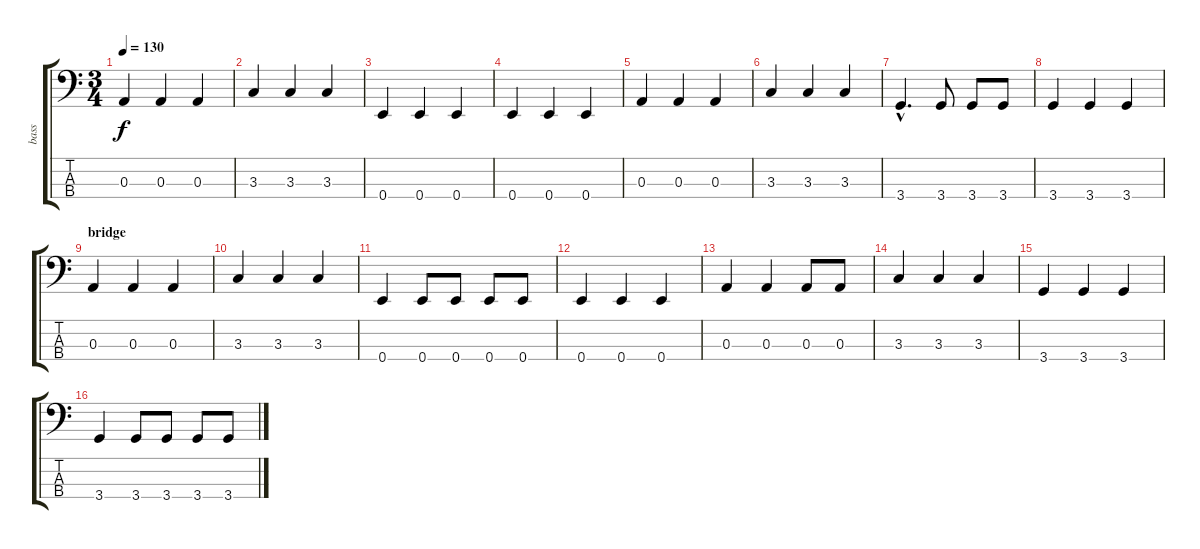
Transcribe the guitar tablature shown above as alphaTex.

\track ("bass" "bass") {instrument acousticbass}
\staff {score tabs}
\tuning (G2 D2 A1 E1) {hide}
\ts (3 4)
\tempo 130
\clef f4
\ks c
0.3.4{dy f} 0.3.4 0.3.4 |
3.3.4 3.3.4 3.3.4 |
0.4.4 0.4.4 0.4.4 |
0.4.4 0.4.4 0.4.4 |
0.3.4 0.3.4 0.3.4 |
3.3.4 3.3.4 3.3.4 |
3.4{hac}.4{d} 3.4.8 3.4.8 3.4.8 |
3.4.4 3.4.4 3.4.4 |
\section ("" "bridge")
0.3.4 0.3.4 0.3.4 |
3.3.4 3.3.4 3.3.4 |
0.4.4 0.4.8 0.4.8 0.4.8 0.4.8 |
0.4.4 0.4.4 0.4.4 |
0.3.4 0.3.4 0.3.8 0.3.8 |
3.3.4 3.3.4 3.3.4 |
3.4.4 3.4.4 3.4.4 |
3.4.4 3.4.8 3.4.8 3.4.8 3.4.8
